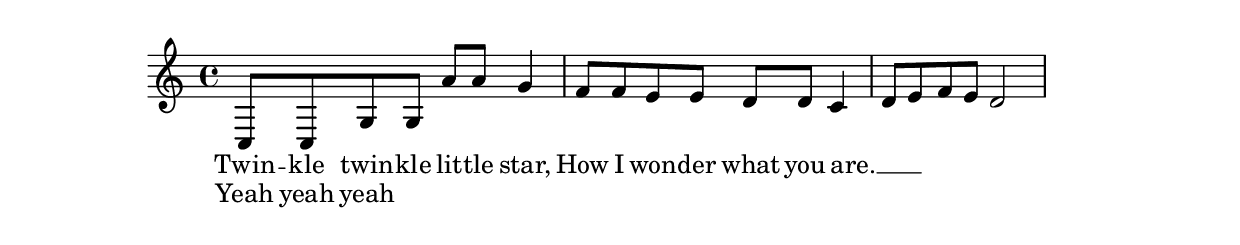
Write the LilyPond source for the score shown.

\version "2.18.2"

"//music" = \relative c {
  << \new Voice = "voice1" {
    c8 c g' g a' a g4
    f8 f e e d d c4 d8[ e f e] d2
  } >>
}
"//lyrics/voice1/1" = \lyricmode {
  Twin -- kle twin -- kle lit -- tle star,
  How I won -- der what you are. __ _ _
}

"//lyrics/voice1/2" = \lyricmode {
  Yeah yeah yeah
}

\book {
  \header {
  }

  \bookpart { 
    \score {
      <<
      \new Staff = Staff \with { }
      \context Staff = Staff {
        \"//music"
      }
      \new Lyrics {
        \lyricsto "voice1"  { \"//lyrics/voice1/1" }
      }
      \new Lyrics {
        \lyricsto "voice1"  { \"//lyrics/voice1/2" }
      }
      >>
    }
  }
}
